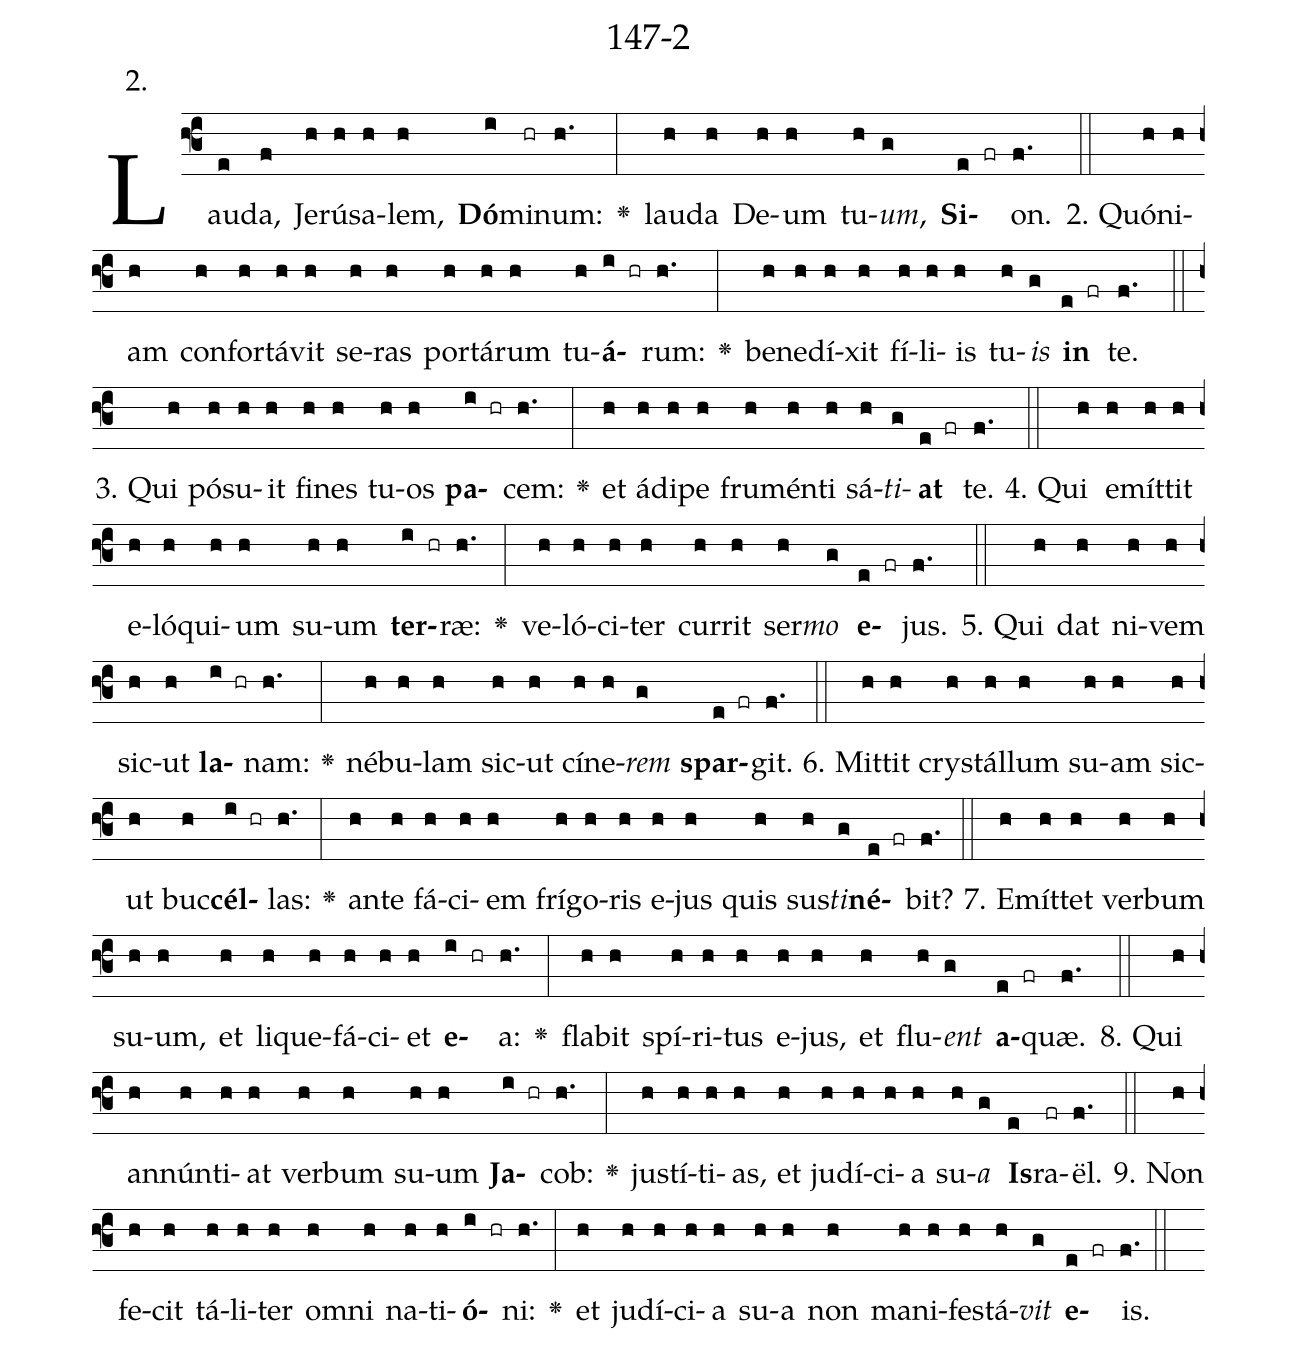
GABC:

name: 147-2;
annotation: 2.;
%%
(f3)Lau(e)da,(f) Je(h)rú(h)sa(h)lem,(h) <b>Dó</b>(i)mi(hr)num:(h.) <v>\greheightstar</v>(:) lau(h)da(h) De(h)um(h) tu(h)<i>um</i>,(g) <b>Si</b>(e fr)on.(f.) (::)
2. Quón(h)i(h)am(h) con(h)for(h)tá(h)vit(h) se(h)ras(h) por(h)tá(h)rum(h) tu(h)<b>á</b>(i hr)rum:(h.) <v>\greheightstar</v>(:) be(h)ne(h)dí(h)xit(h) fí(h)li(h)is(h) tu(h)<i>is</i>(g) <b>in</b>(e fr) te.(f.) (::)
3. Qui(h) pó(h)su(h)it(h) fi(h)nes(h) tu(h)os(h) <b>pa</b>(i hr)cem:(h.) <v>\greheightstar</v>(:) et(h) á(h)di(h)pe(h) fru(h)mén(h)ti(h) sá(h)<i>ti</i>(g)<b>at</b>(e fr) te.(f.) (::)
4. Qui(h) e(h)mít(h)tit(h) e(h)ló(h)qui(h)um(h) su(h)um(h) <b>ter</b>(i hr)ræ:(h.) <v>\greheightstar</v>(:) ve(h)ló(h)ci(h)ter(h) cur(h)rit(h) ser(h)<i>mo</i>(g) <b>e</b>(e fr)jus.(f.) (::)
5. Qui(h) dat(h) ni(h)vem(h) sic(h)ut(h) <b>la</b>(i hr)nam:(h.) <v>\greheightstar</v>(:) né(h)bu(h)lam(h) sic(h)ut(h) cí(h)ne(h)<i>rem</i>(g) <b>spar</b>(e fr)git.(f.) (::)
6. Mit(h)tit(h) crys(h)tál(h)lum(h) su(h)am(h) sic(h)ut(h) buc(h)<b>cél</b>(i hr)las:(h.) <v>\greheightstar</v>(:) an(h)te(h) fá(h)ci(h)em(h) frí(h)go(h)ris(h) e(h)jus(h) quis(h) sus(h)<i>ti</i>(g)<b>né</b>(e fr)bit?(f.) (::)
7. E(h)mít(h)tet(h) ver(h)bum(h) su(h)um,(h) et(h) li(h)que(h)fá(h)ci(h)et(h) <b>e</b>(i hr)a:(h.) <v>\greheightstar</v>(:) fla(h)bit(h) spí(h)ri(h)tus(h) e(h)jus,(h) et(h) flu(h)<i>ent</i>(g) <b>a</b>(e fr)quæ.(f.) (::)
8. Qui(h) an(h)nún(h)ti(h)at(h) ver(h)bum(h) su(h)um(h) <b>Ja</b>(i hr)cob:(h.) <v>\greheightstar</v>(:) jus(h)tí(h)ti(h)as,(h) et(h) ju(h)dí(h)ci(h)a(h) su(h)<i>a</i>(g) <b>Is</b>(e)ra(fr)ël.(f.) (::)
9. Non(h) fe(h)cit(h) tá(h)li(h)ter(h) om(h)ni(h) na(h)ti(h)<b>ó</b>(i hr)ni:(h.) <v>\greheightstar</v>(:) et(h) ju(h)dí(h)ci(h)a(h) su(h)a(h) non(h) ma(h)ni(h)fes(h)tá(h)<i>vit</i>(g) <b>e</b>(e fr)is.(f.) (::)
